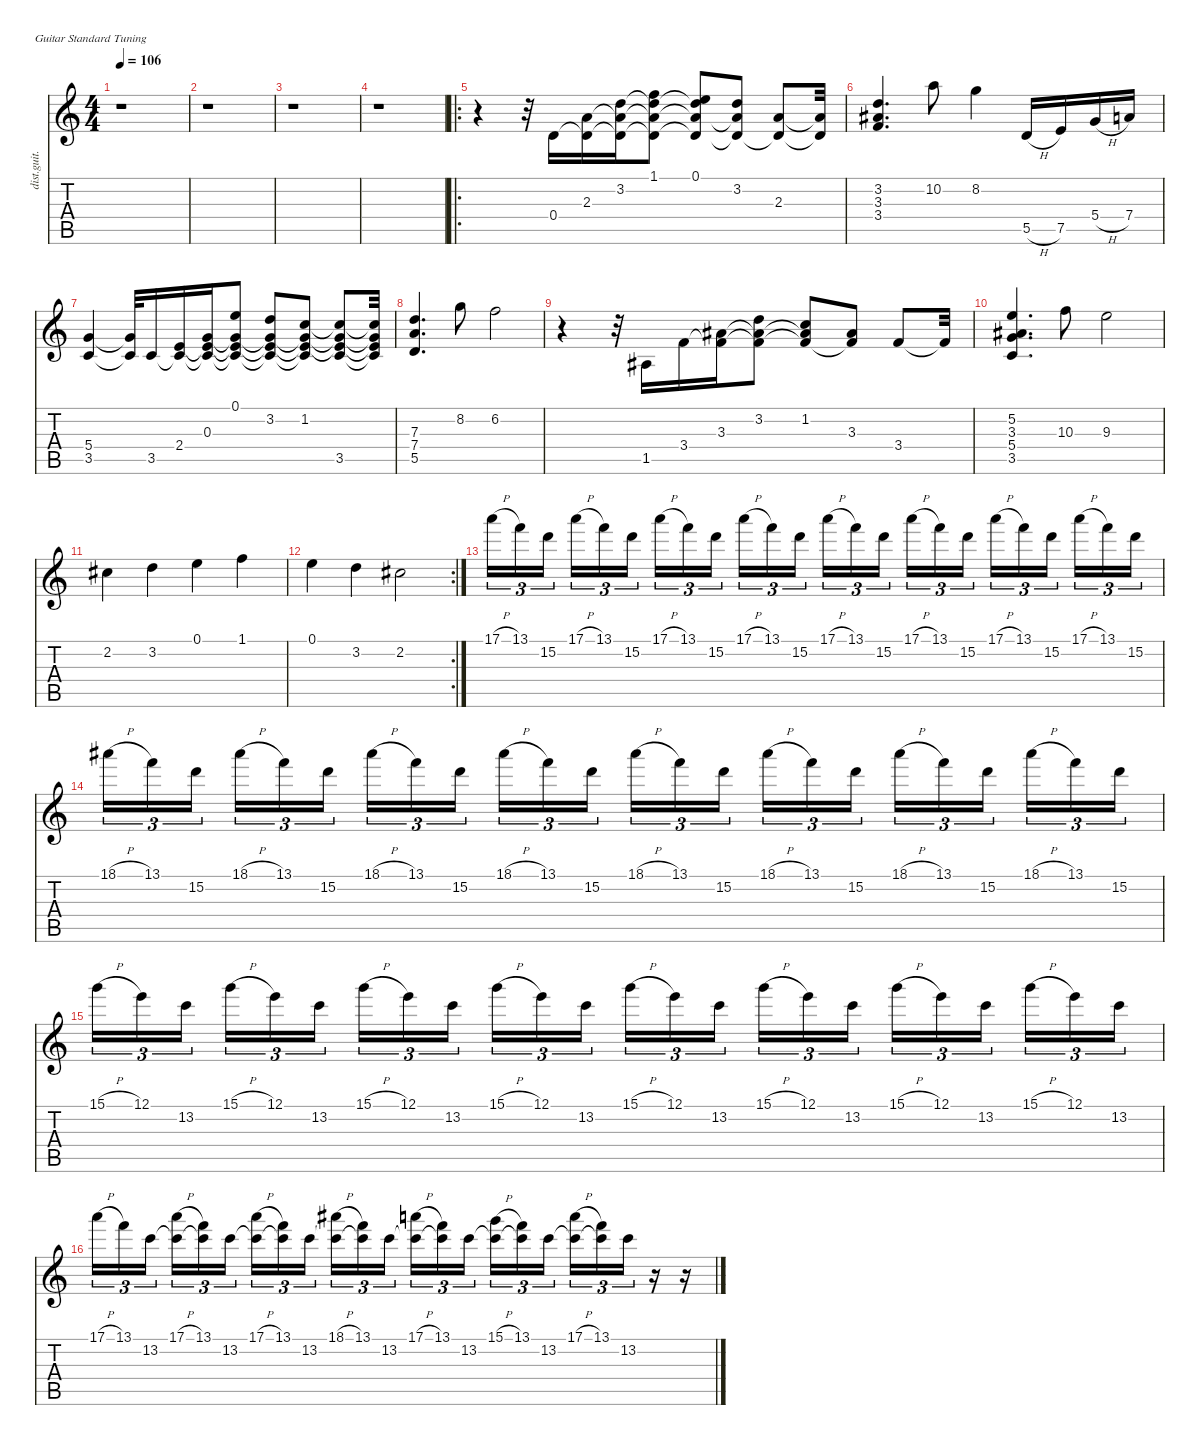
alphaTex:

\defaultSystemsLayout 4
\hideDynamics
\bracketExtendMode nobrackets
\track ("Randy Rhoads (Solo) - Frederik Bang" "dist.guit.") {mute instrument distortionguitar}
\staff {score tabs}
\tuning (E4 B3 G3 D3 A2 E2)
\ts (4 4)
\tempo 106
\clef g2
\ks c
r.1{dy f beam Down} |
r.1{beam Down} |
r.1{beam Down} |
r.1{beam Down} |
\ro
r.4{beam Down} r.32{beam Down} 0.4.16{beam Up} (2.3 0.4{t}).16{beam Up} (3.2 2.3{t} 0.4{t}).16{beam Up} (1.1 3.2{t} 2.3{t} 0.4{t}).8{beam Up} (0.1 3.2{t} 2.3{t} 0.4{t}).8{beam Up} (3.2 2.3{t} 0.4{t}).8{beam Up} (2.3 0.4{t}).8{beam Up} (2.3{t} 0.4{t}).32{beam Up} |
(3.2 3.3{acc #} 3.4).4{d beam Up} 10.2.8{beam Down} 8.2.4{beam Down} 5.5{h}.16{beam Up} 7.5.16{beam Up} 5.4{h}.16{beam Up} 7.4.16{beam Up} |
(5.4 3.5).4{beam Up} (5.4{t} 3.5{t}).32{beam Up} 3.5.16{beam Up} (2.4 3.5{t}).16{beam Up} (0.3 2.4{t} 3.5{t}).16{beam Up} (0.1 2.4{t} 3.5{t} 0.3{t}).8{beam Up} (3.2 2.4{t} 3.5{t} 0.3{t}).8{beam Up} (1.2 2.4{t} 3.5{t} 0.3{t}).8{beam Up} (2.4{t} 3.5 1.2{t} 0.3{t}).8{beam Up} (1.2{t} 0.3{t} 2.4{t} 3.5{t}).32{beam Up} |
(7.3 7.4 5.5).4{d beam Up} 8.2.8{beam Down} 6.2.2{beam Down} |
r.4{beam Down} r.32{beam Down} 1.5{acc #}.16{beam Up} 3.4.16{beam Up} (3.3{acc #} 3.4{t}).16{beam Up} (3.2 3.3{t acc #} 3.4{t}).8{beam Up} (1.2 3.3{t acc #} 3.4{t}).8{beam Up} (3.3{acc #} 3.4{t}).8{beam Up} 3.4.8{beam Up} 3.4{t}.32{beam Up} |
(5.2 3.3{acc #} 5.4 3.5).4{d beam Up} 10.3.8{beam Down} 9.3.2{beam Down} |
2.2{acc #}.4{beam Down} 3.2.4{beam Down} 0.1.4{beam Down} 1.1.4{beam Down} |
\rc 2
0.1.4{beam Down} 3.2.4{beam Down} 2.2{acc #}.2{beam Down} |
17.1{h}.16{tu (3 2) beam Down} 13.1.16{tu (3 2) beam Down} 15.2.16{tu (3 2) beam Down} 17.1{h}.16{tu (3 2) beam Down} 13.1.16{tu (3 2) beam Down} 15.2.16{tu (3 2) beam Down} 17.1{h}.16{tu (3 2) beam Down} 13.1.16{tu (3 2) beam Down} 15.2.16{tu (3 2) beam Down} 17.1{h}.16{tu (3 2) beam Down} 13.1.16{tu (3 2) beam Down} 15.2.16{tu (3 2) beam Down} 17.1{h}.16{tu (3 2) beam Down} 13.1.16{tu (3 2) beam Down} 15.2.16{tu (3 2) beam Down} 17.1{h}.16{tu (3 2) beam Down} 13.1.16{tu (3 2) beam Down} 15.2.16{tu (3 2) beam Down} 17.1{h}.16{tu (3 2) beam Down} 13.1.16{tu (3 2) beam Down} 15.2.16{tu (3 2) beam Down} 17.1{h}.16{tu (3 2) beam Down} 13.1.16{tu (3 2) beam Down} 15.2.16{tu (3 2) beam Down} |
18.1{h acc #}.16{tu (3 2) beam Down} 13.1.16{tu (3 2) beam Down} 15.2.16{tu (3 2) beam Down} 18.1{h acc #}.16{tu (3 2) beam Down} 13.1.16{tu (3 2) beam Down} 15.2.16{tu (3 2) beam Down} 18.1{h acc #}.16{tu (3 2) beam Down} 13.1.16{tu (3 2) beam Down} 15.2.16{tu (3 2) beam Down} 18.1{h acc #}.16{tu (3 2) beam Down} 13.1.16{tu (3 2) beam Down} 15.2.16{tu (3 2) beam Down} 18.1{h acc #}.16{tu (3 2) beam Down} 13.1.16{tu (3 2) beam Down} 15.2.16{tu (3 2) beam Down} 18.1{h acc #}.16{tu (3 2) beam Down} 13.1.16{tu (3 2) beam Down} 15.2.16{tu (3 2) beam Down} 18.1{h acc #}.16{tu (3 2) beam Down} 13.1.16{tu (3 2) beam Down} 15.2.16{tu (3 2) beam Down} 18.1{h acc #}.16{tu (3 2) beam Down} 13.1.16{tu (3 2) beam Down} 15.2.16{tu (3 2) beam Down} |
15.1{h}.16{tu (3 2) beam Down} 12.1.16{tu (3 2) beam Down} 13.2.16{tu (3 2) beam Down} 15.1{h}.16{tu (3 2) beam Down} 12.1.16{tu (3 2) beam Down} 13.2.16{tu (3 2) beam Down} 15.1{h}.16{tu (3 2) beam Down} 12.1.16{tu (3 2) beam Down} 13.2.16{tu (3 2) beam Down} 15.1{h}.16{tu (3 2) beam Down} 12.1.16{tu (3 2) beam Down} 13.2.16{tu (3 2) beam Down} 15.1{h}.16{tu (3 2) beam Down} 12.1.16{tu (3 2) beam Down} 13.2.16{tu (3 2) beam Down} 15.1{h}.16{tu (3 2) beam Down} 12.1.16{tu (3 2) beam Down} 13.2.16{tu (3 2) beam Down} 15.1{h}.16{tu (3 2) beam Down} 12.1.16{tu (3 2) beam Down} 13.2.16{tu (3 2) beam Down} 15.1{h}.16{tu (3 2) beam Down} 12.1.16{tu (3 2) beam Down} 13.2.16{tu (3 2) beam Down} |
17.1{h}.16{tu (3 2) beam Down} 13.1.16{tu (3 2) beam Down} 13.2.16{tu (3 2) beam Down} (17.1{h} 13.2{t}).16{tu (3 2) beam Down} (13.1 13.2{t}).16{tu (3 2) beam Down} 13.2.16{tu (3 2) beam Down} (17.1{h} 13.2{t}).16{tu (3 2) beam Down} (13.1 13.2{t}).16{tu (3 2) beam Down} 13.2.16{tu (3 2) beam Down} (18.1{h acc #} 13.2{t}).16{tu (3 2) beam Down} (13.1 13.2{t}).16{tu (3 2) beam Down} 13.2.16{tu (3 2) beam Down} (17.1{h} 13.2{t}).16{tu (3 2) beam Down} (13.1 13.2{t}).16{tu (3 2) beam Down} 13.2.16{tu (3 2) beam Down} (15.1{h} 13.2{t}).16{tu (3 2) beam Down} (13.1 13.2{t}).16{tu (3 2) beam Down} 13.2.16{tu (3 2) beam Down} (17.1{h} 13.2{t}).16{tu (3 2) beam Down} (13.1 13.2{t}).16{tu (3 2) beam Down} 13.2.16{tu (3 2) beam Down} r.16{beam Down} r.16{beam Down}
